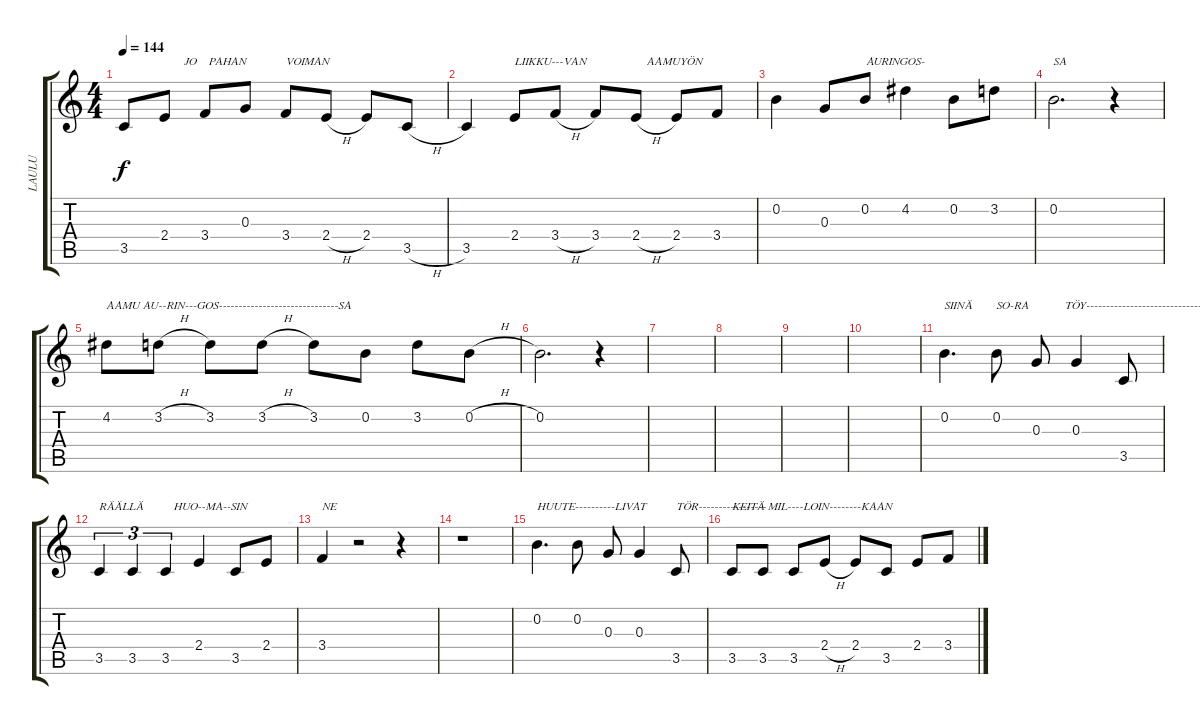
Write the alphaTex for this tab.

\track ("LAULU" "LAULU") {instrument electricguitarclean}
\staff {score tabs}
\tuning (E4 B3 G3 D3 A2 E2) {hide}
\ts (4 4)
\tempo 144
\clef g2
\ks c
3.5.8{txt "                    JO    PAHAN             VOIMAN" dy f} 2.4.8 3.4.8 0.3.8 3.4.8 2.4{h}.8 2.4.8 3.5{h}.8 |
3.5.4 2.4.8{txt "LIIKKU---VAN                    AAMUYÖN"} 3.4{h}.8 3.4.8 2.4{h}.8 2.4.8 3.4.8 |
0.2.4{txt "                              AURINGOS-"} 0.3.8 0.2.8 4.2.4 0.2.8 3.2.8 |
0.2.2{d txt "SA"} r.4 |
4.2.8{txt "AAMU AU--RIN---GOS------------------------------SA"} 3.2{h}.8 3.2.8 3.2{h}.8 3.2.8 0.2.8 3.2.8 0.2{h}.8 |
0.2.2{d} r.4 |
|
|
|
|
0.2.4{d txt "SIINÄ"} 0.2.8{txt "SO-RA            TÖY------------------------------" beam Down} 0.3.8 0.3.4 3.5.8 |
3.5.4{tu (3 2) txt "RÄÄLLÄ          HUO--MA--SIN"} 3.5.4{tu (3 2)} 3.5.4{tu (3 2)} 2.4.4 3.5.8 2.4.8 |
3.4.4{txt "NE"} r.2 r.4 |
r.1 |
0.2.4{d txt "HUUTE----------LIVAT          TÖR-----------------"} 0.2.8{beam Down} 0.3.8 0.3.4 3.5.8 |
3.5.8{txt "KEITÄ MIL----LOIN--------KAAN"} 3.5.8 3.5.8 2.4{h}.8 2.4.8 3.5.8 2.4.8 3.4.8
